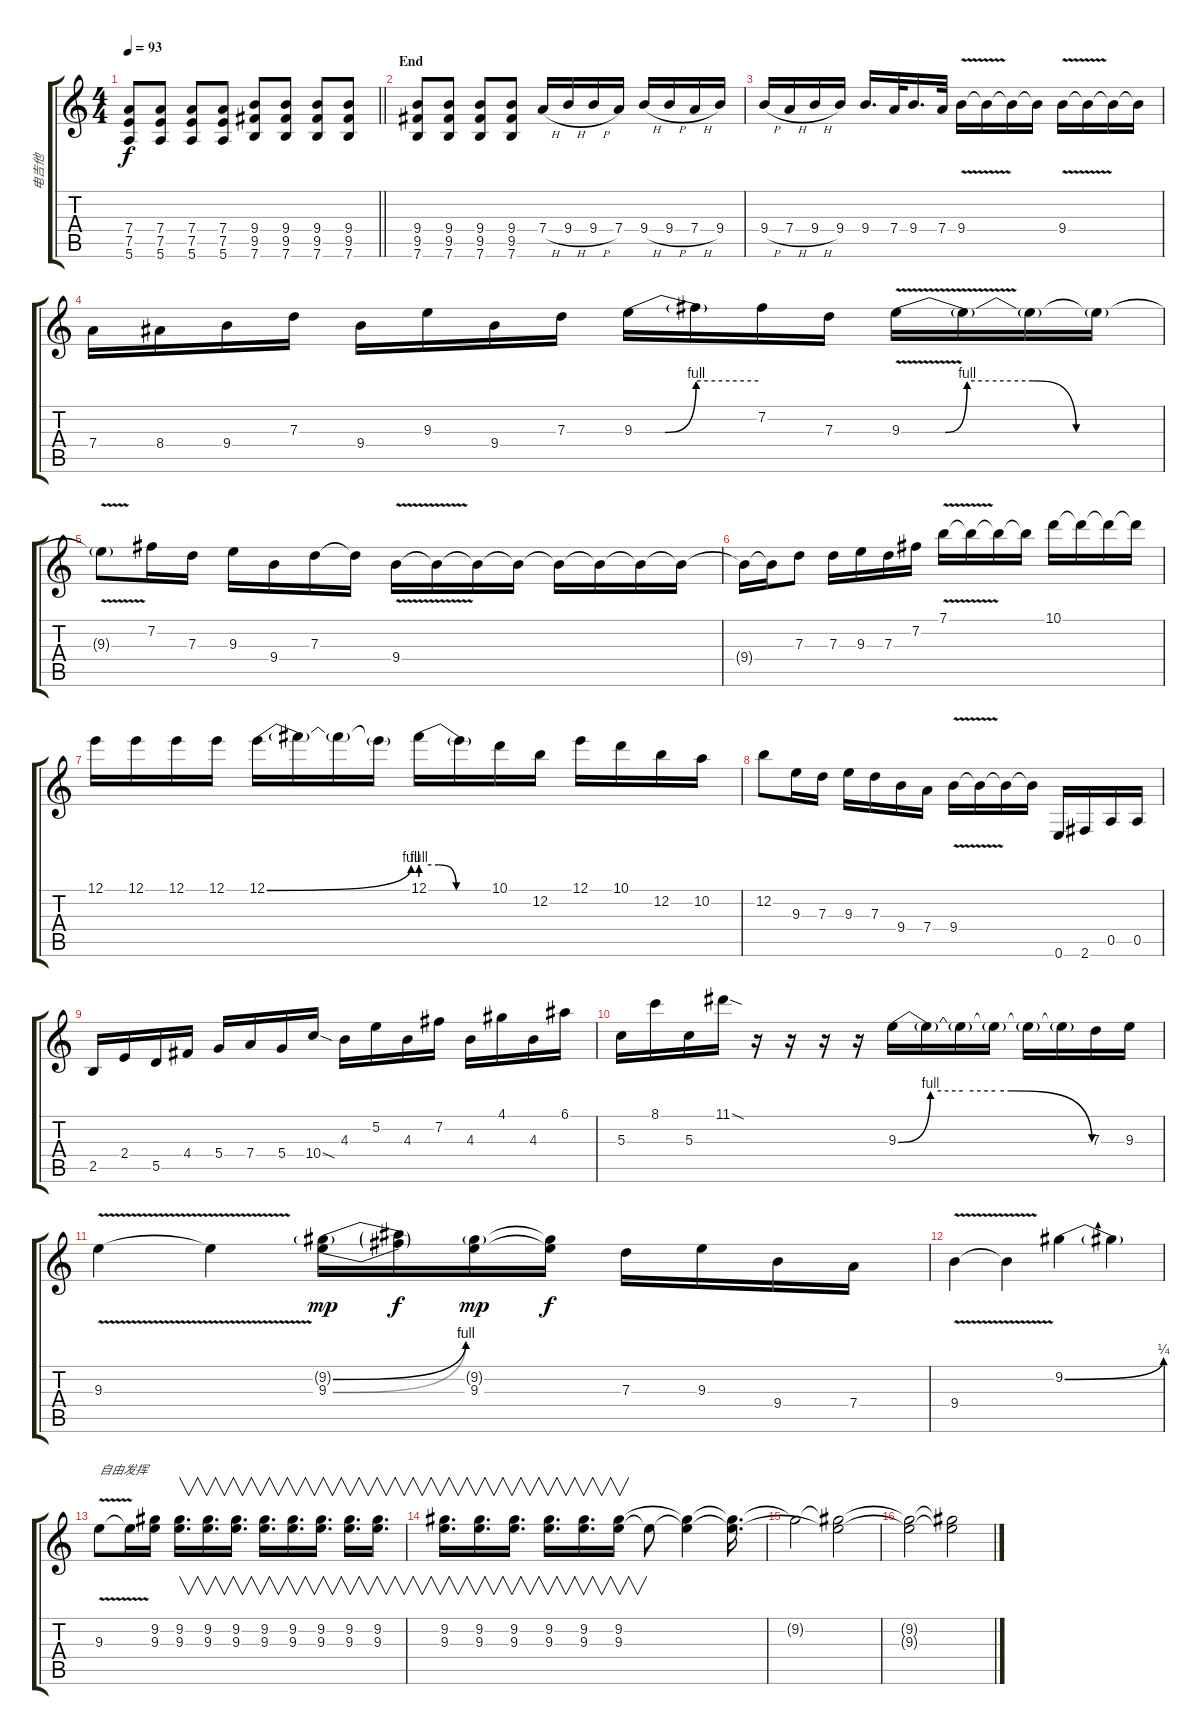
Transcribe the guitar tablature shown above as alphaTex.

\track ("电吉他" "电吉他") {instrument electricguitarclean}
\staff {score tabs}
\tuning (E4 B3 G3 D3 A2 E2) {hide}
\ts (4 4)
\tempo 93
\clef g2
\barLineRight lightlight
\ks c
(7.4 7.5 5.6).8{dy f} (7.4 7.5 5.6).8 (7.4 7.5 5.6).8 (7.4 7.5 5.6).8 (9.4 9.5 7.6).8 (9.4 9.5 7.6).8 (9.4 9.5 7.6).8 (9.4 9.5 7.6).8 |
\section ("" "End")
(9.4 9.5 7.6).8 (9.4 9.5 7.6).8 (9.4 9.5 7.6).8 (9.4 9.5 7.6).8 7.4{h}.16{volume 15 balance 8 instrument overdrivenguitar} 9.4{h}.16 9.4{h}.16 7.4.16 9.4{h}.16 9.4{h}.16 7.4{h}.16 9.4.16 |
9.4{h}.16 7.4{h}.16 9.4{h}.16 9.4.16 9.4.16{d} 7.4.32 9.4.16{d} 7.4.32 9.4{v}.16 9.4{t}.16 9.4{t}.16 9.4{t}.16 9.4{v}.16 9.4{t}.16 9.4{t}.16 9.4{t}.16 |
7.4.16 8.4.16 9.4.16 7.3.16 9.4.16 9.3.16 9.4.16 7.3.16 9.3{be (custom 0 0 15 0 30 4 60 4)}.16 9.3{t}.16 7.2.16 7.3.16 9.3{be (custom 0 0 5 0 10 0 15 4 20 4 25 4 30 4 40 0 60 0) v}.16 9.3{t}.16 9.3{t}.16 9.3{t}.16 |
9.3{v t}.8 7.2.16 7.3.16 9.3.16 9.4.16 7.3.16 7.3{t}.16 9.4{v}.16 9.4{t}.16 9.4{t}.16 9.4{t}.16 9.4{t}.16 9.4{t}.16 9.4{t}.16 9.4{t}.16 |
9.4{t}.16 9.4{t}.16 7.3.8 7.3.16 9.3.16 7.3.16 7.2.16 7.1{v}.16 7.1{t}.16 7.1{t}.16 7.1{t}.16 10.1.16 10.1{t}.16 10.1{t}.16 10.1{t}.16 |
12.1.16 12.1.16 12.1.16 12.1.16 12.1{be (bend 0 0 60 4)}.16 12.1{t}.16 12.1{t}.16 12.1{t}.16 12.1{be (custom 0 4 15 4 30 0 60 0)}.16 12.1{t}.16 10.1.16 12.2.16 12.1.16 10.1.16 12.2.16 10.2.16 |
12.2.8 9.3.16 7.3.16 9.3.16 7.3.16 9.4.16 7.4.16 9.4{v}.16 9.4{t}.16 9.4{t}.16 9.4{t}.16 0.6.16 2.6.16 0.5.16 0.5.16 |
2.5.16 2.4.16 5.5.16 4.4.16 5.4.16 7.4.16 5.4.16 10.4{sod}.16 4.3.16 5.2.16 4.3.16 7.2.16 4.3.16 4.1.16 4.3.16 6.1.16 |
5.3.16 8.1.16 5.3.16 11.1{sod}.16 r.16 r.16 r.16 r.16 9.3{be (custom 0 0 10 4 20 4 30 4 35 4 60 0)}.16 9.3{t}.16 9.3{t}.16 9.3{t}.16 9.3{t}.16 9.3{t}.16 7.3.16 9.3.16 |
9.3{v}.4 9.3{t}.4 (9.2{be (bend 0 0 60 4) g} 9.3{be (bend 0 0 60 4)}).16{dy mp} (9.2{t} 9.3{t}).16{dy f} (9.2{g} 9.3).16{dy mp} (9.2{t} 9.3{t}).16{dy f} 7.3.16 9.3.16 9.4.16 7.4.16 |
9.4{v}.4 9.4{t}.4 9.2{be (bend 0 0 60 1)}.4 9.2{t}.4 |
9.3{v}.8{txt "自由发挥"} 9.3{t}.16 (9.2 9.3).16 (9.2 9.3).16{v d} (9.2 9.3).16{v d} (9.2 9.3).16{v d} (9.2 9.3).16{v d} (9.2 9.3).16{v d} (9.2 9.3).16{v d} (9.2 9.3).16{v d} (9.2 9.3).16{v d} |
(9.2 9.3).16{v d} (9.2 9.3).16{v d} (9.2 9.3).16{v d} (9.2 9.3).16{v d} (9.2 9.3).16{v d} (9.2 9.3).16{v} 9.3{t}.8{volume 13} (9.2{t} 9.3{t}).4 (9.2{t} 9.3{t}).16{d} |
9.2{t}.2{volume 12} (9.2{t} 9.3{t}).2{volume 11} |
(9.2{t} 9.3{t}).2{volume 10} (9.2{t} 9.3{t}).2{volume 9}
